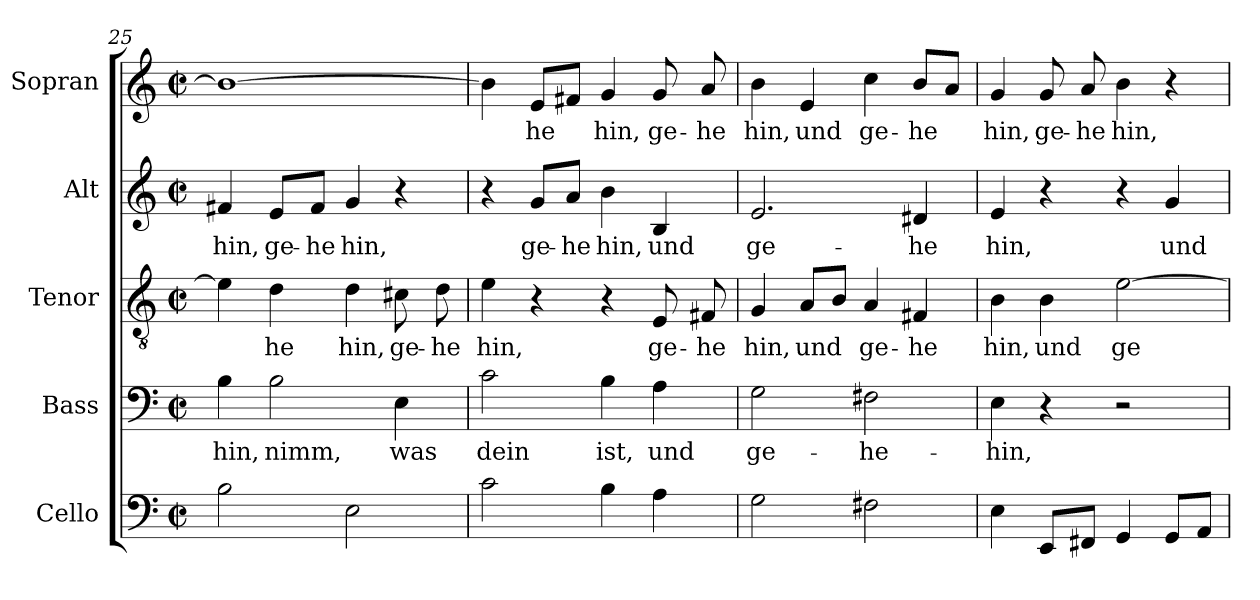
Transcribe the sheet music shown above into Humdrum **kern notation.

**kern	**kern	**text	**kern	**text	**kern	**text	**kern	**text
*part5	*part4	*part4	*part3	*part3	*part2	*part2	*part1	*part1
*staff5	*staff4	*staff4	*staff3	*staff3	*staff2	*staff2	*staff1	*staff1
*I"Cello	*I"Bass	*	*I"Tenor	*	*I"Alt	*	*I"Sopran	*
*	*I'B.	*	*I'T.	*	*I'A.	*	*I'S.	*
*clefF4	*clefF4	*	*clefGv2	*	*clefG2	*	*clefG2	*
*	*	*	*ITrd7c12	*	*	*	*	*
*k[]	*k[]	*	*k[]	*	*k[]	*	*k[]	*
*C:	*C:	*	*C:	*	*C:	*	*C:	*
*M2/2	*M2/2	*	*M2/2	*	*M2/2	*	*M2/2	*
*met(c|)	*met(c|)	*	*met(c|)	*	*met(c|)	*	*met(c|)	*
=25	=25	=25	=25	=25	=25	=25	=25	=25
!	!	!LO:LY:b:color=#000000	!	!	!	!	!	!
!	!	!	!	!	!	!LO:LY:b:color=#000000	!	!
2Bi\	4Bi\	hin,	4Ei\]	.	4f#Xi/	hin,	1bi_>	.
!	!	!LO:LY:b:color=#000000	!	!	!	!	!	!
!	!	!	!	!LO:LY:b:color=#000000	!	!	!	!
!	!	!	!	!	!	!LO:LY:b:color=#000000	!	!
.	2Bi\	nimm,	4Di\	-he	8ei/L	ge-	.	.
!	!	!	!	!	!	!LO:LY:b:color=#000000	!	!
.	.	.	.	.	8f#i/J	-he	.	.
!	!	!	!	!LO:LY:b:color=#000000	!	!	!	!
!	!	!	!	!	!	!LO:LY:b:color=#000000	!	!
2Ei\	.	.	4Di\	hin,	4gi/	hin,	.	.
!	!	!LO:LY:b:color=#000000	!	!	!	!	!	!
!	!	!	!	!LO:LY:b:color=#000000	!	!	!	!
.	4Ei\	was	8C#Xi\	ge-	4r	.	.	.
!	!	!	!	!LO:LY:b:color=#000000	!	!	!	!
.	.	.	8Di\	-he	.	.	.	.
!!LO:LB:g=z
=26	=26	=26	=26	=26	=26	=26	=26	=26
!	!	!LO:LY:b:color=#000000	!	!	!	!	!	!
!	!	!	!	!LO:LY:b:color=#000000	!	!	!	!
2ci\	2ci\	dein	4Ei\	hin,	4r	.	4bi\]	.
!	!	!	!	!	!	!LO:LY:b:color=#000000	!	!
!	!	!	!	!	!	!	!	!LO:LY:b:color=#000000
.	.	.	4r	.	8gi/L	ge-	8ei/L	-he
!	!	!	!	!	!	!LO:LY:b:color=#000000	!	!
.	.	.	.	.	8ai/J	-he	8f#Xi/J	.
!	!	!LO:LY:b:color=#000000	!	!	!	!	!	!
!	!	!	!	!	!	!LO:LY:b:color=#000000	!	!
!	!	!	!	!	!	!	!	!LO:LY:b:color=#000000
4Bi\	4Bi\	ist,	4r	.	4bi\	hin,	4gi/	hin,
!	!	!LO:LY:b:color=#000000	!	!	!	!	!	!
!	!	!	!	!LO:LY:b:color=#000000	!	!	!	!
!	!	!	!	!	!	!LO:LY:b:color=#000000	!	!
!	!	!	!	!	!	!	!	!LO:LY:b:color=#000000
4Ai\	4Ai\	und	8EEi/	ge-	4Bi/	und	8gi/	ge-
!	!	!	!	!LO:LY:b:color=#000000	!	!	!	!
!	!	!	!	!	!	!	!	!LO:LY:b:color=#000000
.	.	.	8FF#Xi/	-he	.	.	8ai/	-he
=27	=27	=27	=27	=27	=27	=27	=27	=27
!	!	!LO:LY:b:color=#000000	!	!	!	!	!	!
!	!	!	!	!LO:LY:b:color=#000000	!	!	!	!
!	!	!	!	!	!	!LO:LY:b:color=#000000	!	!
!	!	!	!	!	!	!	!	!LO:LY:b:color=#000000
2Gi\	2Gi\	ge-	4GGi/	hin,	2.ei/	ge-	4bi\	hin,
!	!	!	!	!LO:LY:b:color=#000000	!	!	!	!
!	!	!	!	!	!	!	!	!LO:LY:b:color=#000000
.	.	.	8AAi/L	und	.	.	4ei/	und
.	.	.	8BBi/J	.	.	.	.	.
!	!	!LO:LY:b:color=#000000	!	!	!	!	!	!
!	!	!	!	!LO:LY:b:color=#000000	!	!	!	!
!	!	!	!	!	!	!	!	!LO:LY:b:color=#000000
2F#Xi\	2F#Xi\	-he-	4AAi/	ge-	.	.	4cci\	ge-
!	!	!	!	!LO:LY:b:color=#000000	!	!	!	!
!	!	!	!	!	!	!LO:LY:b:color=#000000	!	!
!	!	!	!	!	!	!	!	!LO:LY:b:color=#000000
.	.	.	4FF#Xi/	-he	4d#Xi/	-he	8bi/L	-he
.	.	.	.	.	.	.	8ai/J	.
=28	=28	=28	=28	=28	=28	=28	=28	=28
!	!	!LO:LY:b:color=#000000	!	!	!	!	!	!
!	!	!	!	!LO:LY:b:color=#000000	!	!	!	!
!	!	!	!	!	!	!LO:LY:b:color=#000000	!	!
!	!	!	!	!	!	!	!	!LO:LY:b:color=#000000
4Ei\	4Ei\	-hin,	4BBi\	hin,	4ei/	hin,	4gi/	hin,
!	!	!	!	!LO:LY:b:color=#000000	!	!	!	!
!	!	!	!	!	!	!	!	!LO:LY:b:color=#000000
8EEi/L	4r	.	4BBi\	und	4r	.	8gi/	ge-
!	!	!	!	!	!	!	!	!LO:LY:b:color=#000000
8FF#Xi/J	.	.	.	.	.	.	8ai/	-he
!	!	!	!	!LO:LY:b:color=#000000	!	!	!	!
!	!	!	!	!	!	!	!	!LO:LY:b:color=#000000
4GGi/	2r	.	[>2Ei\	ge-	4r	.	4bi\	hin,
!	!	!	!	!	!	!LO:LY:b:color=#000000	!	!
8GGi/L	.	.	.	.	4gi/	und	4r	.
8AAi/J	.	.	.	.	.	.	.	.
=	=	=	=	=	=	=	=	=
*-	*-	*-	*-	*-	*-	*-	*-	*-
